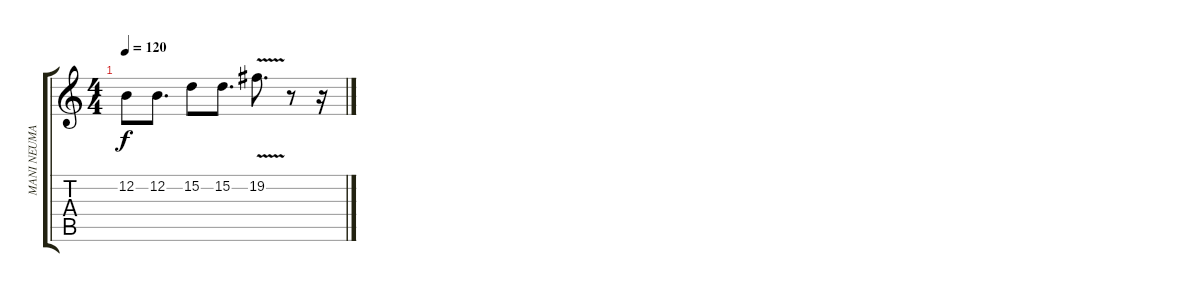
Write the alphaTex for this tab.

\track ("MANI NEUMANN" "MANI NEUMA") {instrument viola}
\staff {score tabs}
\tuning (E4 B3 G3 D3 A2 E2) {hide}
\ts (4 4)
\tempo 120
\clef g2
\ks c
12.2.8{dy f} 12.2.8{d} 15.2.8 15.2.8{d} 19.2{v}.8{d} r.8 r.16
